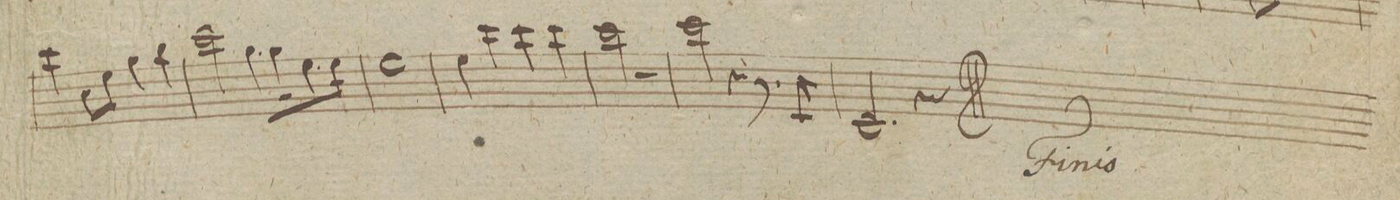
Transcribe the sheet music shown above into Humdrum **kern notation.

**kern	**dynam
*I"Clarinetto 1mo in C.	*
*clefG2	*
*k[]	*
*met(c|)	*
*M2/2	*
4ccc\	.
8cc\L	.
8ee\J	.
4gg\	.
4bb\	.
=218	=218
2ccc\	.
8.gg\L	.
16gg\K	.
8.ee\	.
16ee\Jk	.
=219	=219
1ee\	.
=220	=220
4ee\	.
4ccc\	.
4ccc\	.
4ccc\	.
=221	=221
2ccc\	.
2r	.
=222	=222
2ccc\	.
4r	.
8.r	.
16c/	.
=223	=223
2.c/	.
4r	.
==	==
*-	*-
